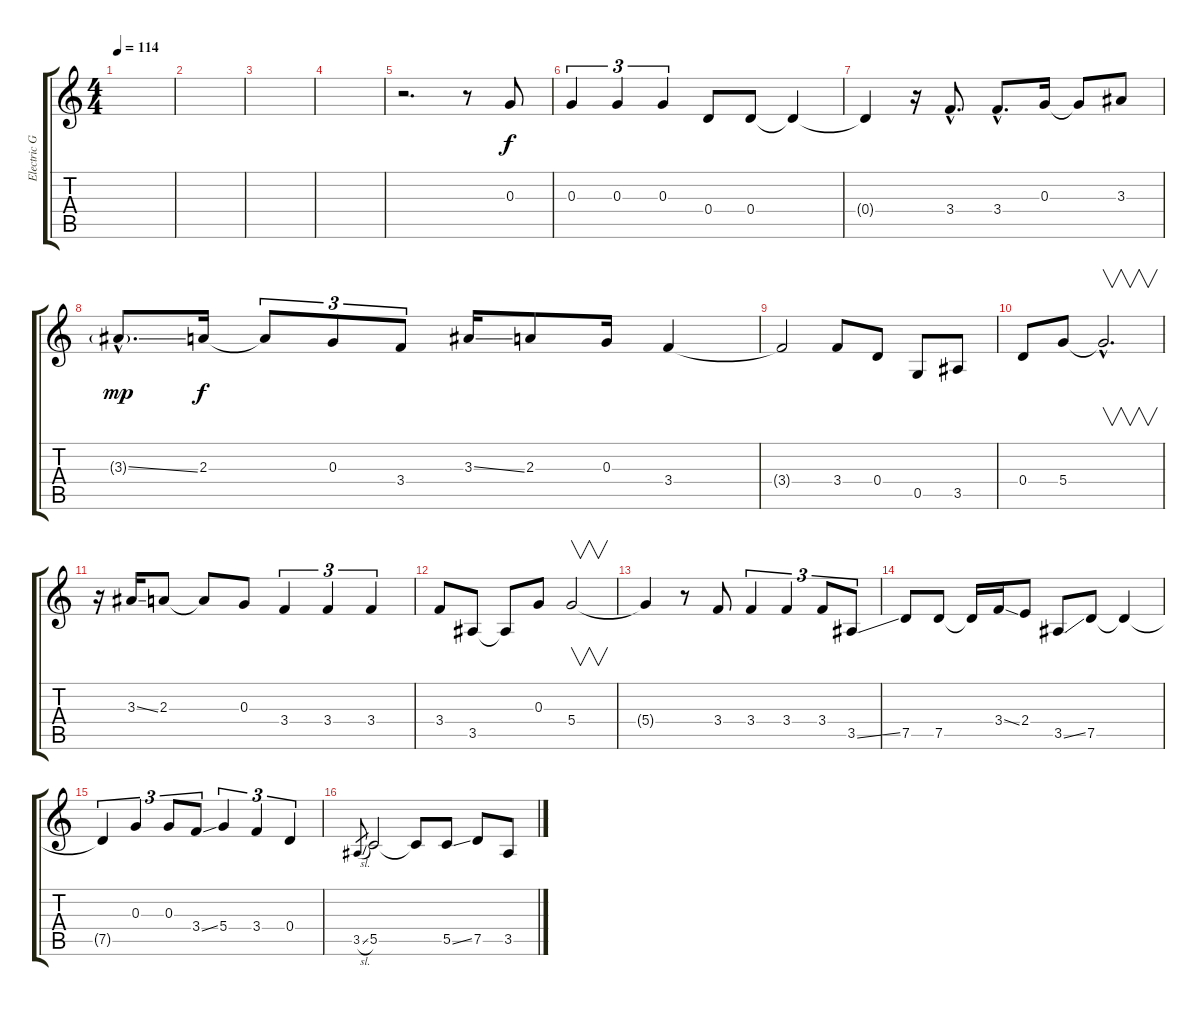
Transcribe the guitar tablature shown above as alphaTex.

\track ("Electric Guitar 2" "Electric G") {instrument electricguitarjazz}
\staff {score tabs}
\tuning (D4 B3 G3 D3 G2 D2) {hide}
\ts (4 4)
\tempo 114
\clef g2
\ks c
|
|
|
|
r.2{d} r.8 0.3.8 |
0.3.4{tu (3 2)} 0.3.4{tu (3 2)} 0.3.4{tu (3 2)} 0.4.8 0.4.8 0.4{t}.4 |
0.4{t}.4 r.16 3.4{hac}.8{d} 3.4{hac}.8{d} 0.3.16 0.3{t}.8 3.3.8 |
3.3{ss g hac}.8{d dy mp} 2.3.16{dy f} 2.3{t}.8{tu (3 2)} 0.3.8{tu (3 2)} 3.4.8{tu (3 2)} 3.3{ss}.16 2.3.8 0.3.16 3.4.4 |
3.4{t}.2 3.4.8 0.4.8 0.5.8 3.5.8 |
0.4.8 5.4.8 5.4{hac t}.2{v d} |
r.16 3.3{ss}.16 2.3.8 2.3{t}.8 0.3.8 3.4.4{tu (3 2)} 3.4.4{tu (3 2)} 3.4.4{tu (3 2)} |
3.4.8 3.5.8 3.5{t}.8 0.3.8 5.4.2{v} |
5.4{t}.4 r.8 3.4.8 3.4.4{tu (3 2)} 3.4.4{tu (3 2)} 3.4.8{tu (3 2)} 3.5{ss}.8{tu (3 2)} |
7.5.8 7.5.8 7.5{t}.16 3.4{ss}.16 2.4.8 3.5{ss}.8 7.5.8 7.5{t}.4 |
7.5{t}.4{tu (3 2)} 0.3.4{tu (3 2)} 0.3.8{tu (3 2)} 3.4{ss}.8{tu (3 2)} 5.4.4{tu (3 2)} 3.4.4{tu (3 2)} 0.4.4{tu (3 2)} |
3.5{sl}.8{gr} 5.5.2 5.5{t}.8 5.5{ss}.8 7.5.8 3.5.8
